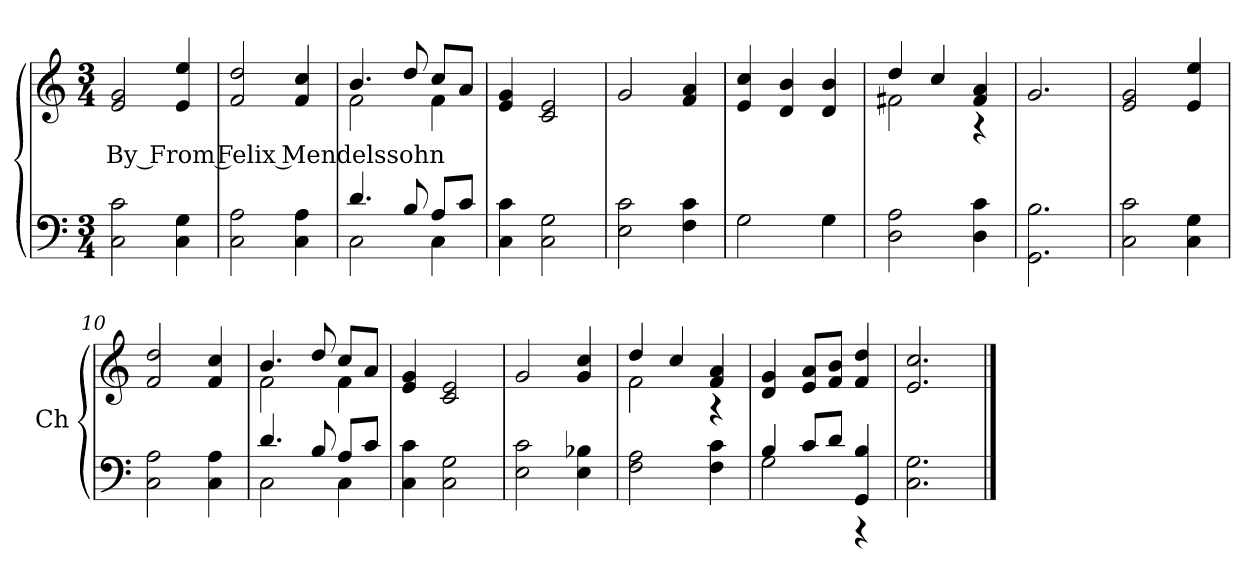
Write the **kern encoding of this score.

**kern	**kern	**text
*part2	*part1	*part1
*staff2	*staff1	*staff1
*I'Ch	*I'Ch	*
*clefF4	*clefG2	*
*k[]	*k[]	*
*M3/4	*M3/4	*
*MM135	*MM135	*
=1	=1	=1
!	!	!LO:LY:b
2C\ 2c\	2e/ 2g/	By From Felix Mendelssohn
4C\ 4G\	4e/ 4ee/	.
=2	=2	=2
2C\ 2A\	2f/ 2dd/	.
4C\ 4A\	4f/ 4cc/	.
=3	=3	=3
*^	*^	*
4.d/	2C\	4.b/	2f\	.
8B/	.	8dd/	.	.
8A/L	4C\	8cc/L	4f\	.
8c/J	.	8a/J	.	.
*v	*v	*	*	*
*	*v	*v	*
=4	=4	=4
4C\ 4c\	4e/ 4g/	.
2C\ 2G\	2c/ 2e/	.
=5	=5	=5
2E\ 2c\	2g/	.
4F\ 4c\	4f/ 4a/	.
=6	=6	=6
2G\	4e/ 4cc/	.
.	4d/ 4b/	.
4G\	4d/ 4b/	.
=7	=7	=7
*	*^	*
2D\ 2A\	4dd/	2f#X\	.
.	4cc/	.	.
4D\ 4c\	4f#/ 4a/	4r	.
*	*v	*v	*
=8	=8	=8
2.GG\ 2.B\	2.g/	.
!!LO:LB:g=z
=9	=9	=9
2C\ 2c\	2e/ 2g/	.
4C\ 4G\	4e/ 4ee/	.
=10	=10	=10
2C\ 2A\	2f/ 2dd/	.
4C\ 4A\	4f/ 4cc/	.
=11	=11	=11
*^	*^	*
4.d/	2C\	4.b/	2f\	.
8B/	.	8dd/	.	.
8A/L	4C\	8cc/L	4f\	.
8c/J	.	8a/J	.	.
*v	*v	*	*	*
*	*v	*v	*
=12	=12	=12
4C\ 4c\	4e/ 4g/	.
2C\ 2G\	2c/ 2e/	.
=13	=13	=13
2E\ 2c\	2g/	.
4E\ 4B-X\	4g/ 4cc/	.
=14	=14	=14
*	*^	*
2F\ 2A\	4dd/	2f\	.
.	4cc/	.	.
4F\ 4c\	4f/ 4a/	4r	.
*	*v	*v	*
=15	=15	=15
*^	*	*
4B/	2G\	4d/ 4g/	.
8c/L	.	8e/ 8a/L	.
8d/J	.	8f/ 8b/J	.
4GG/ 4B/	4r	4f/ 4dd/	.
*v	*v	*	*
=16	=16	=16
2.C\ 2.G\	2.e/ 2.cc/	.
==	==	==
*-	*-	*-
